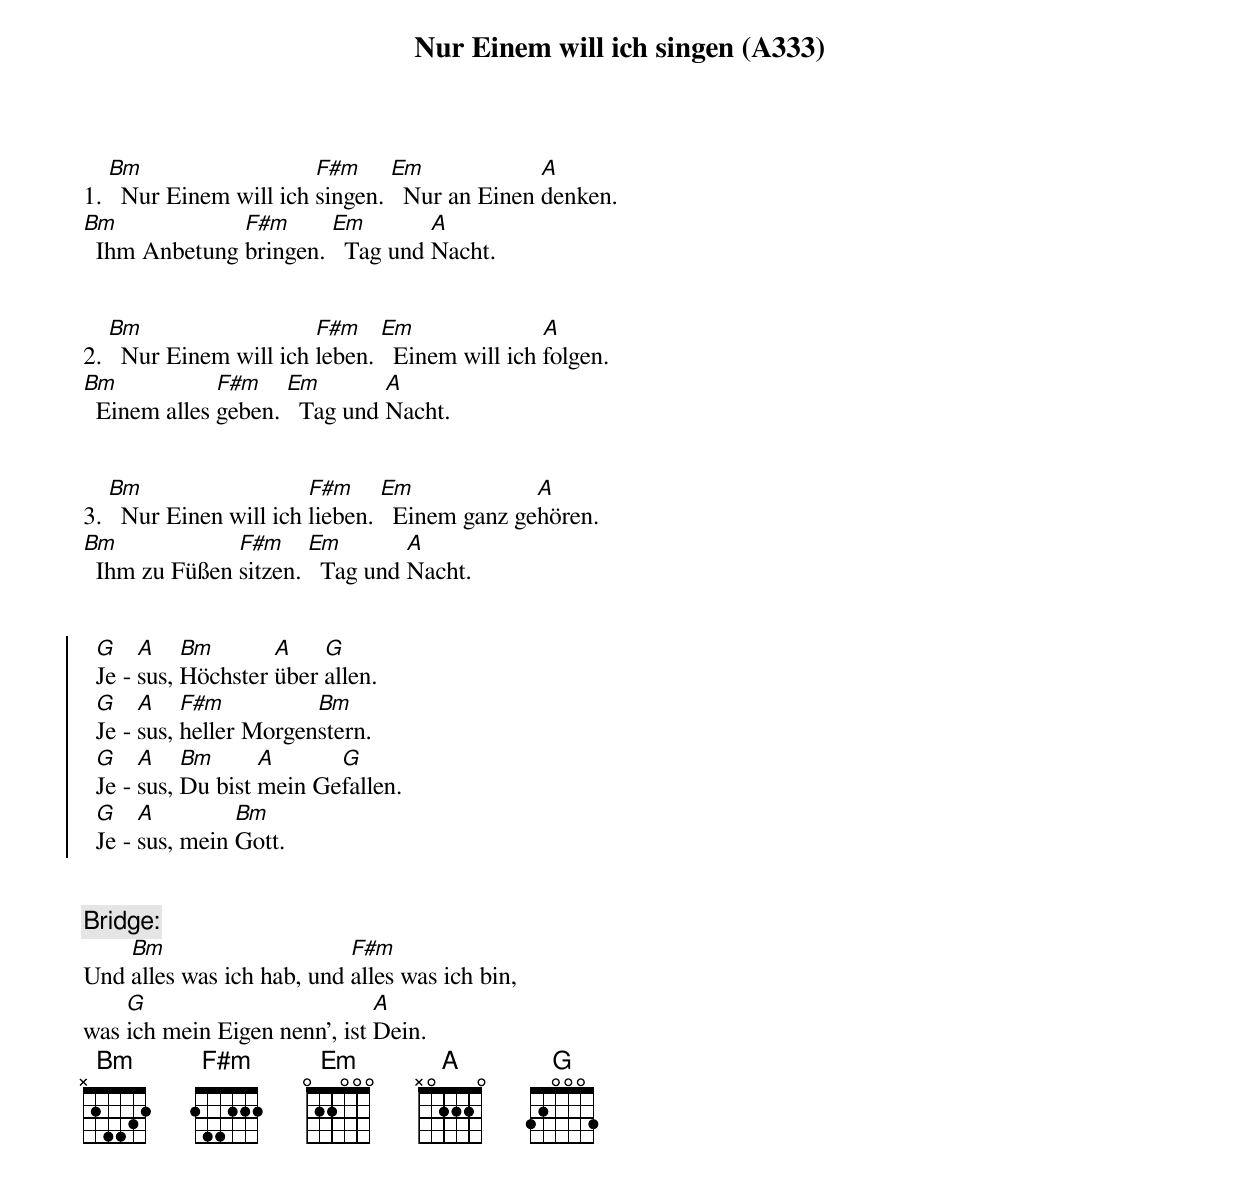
{title: Nur Einem will ich singen (A333)}
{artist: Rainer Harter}

1. [Bm]  Nur Einem will ich [F#m]singen. [Em]  Nur an Einen [A]denken.
[Bm]  Ihm Anbetung [F#m]bringen. [Em]  Tag und [A]Nacht.


2. [Bm]  Nur Einem will ich [F#m]leben. [Em]  Einem will ich [A]folgen.
[Bm]  Einem alles [F#m]geben. [Em]  Tag und [A]Nacht.


3. [Bm]  Nur Einen will ich [F#m]lieben. [Em]  Einem ganz ge[A]hören.
[Bm]  Ihm zu Füßen [F#m]sitzen. [Em]  Tag und [A]Nacht.


{soc}
  [G]Je - [A]sus, [Bm]Höchster [A]über [G]allen.
  [G]Je - [A]sus, [F#m]heller Morgen[Bm]stern.
  [G]Je - [A]sus, [Bm]Du bist [A]mein Ge[G]fallen.
  [G]Je - [A]sus, mein [Bm]Gott.
 {eoc}


{comment: Bridge:}
Und [Bm]alles was ich hab, und [F#m]alles was ich bin,
was [G]ich mein Eigen nenn', ist [A]Dein.
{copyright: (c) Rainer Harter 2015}
